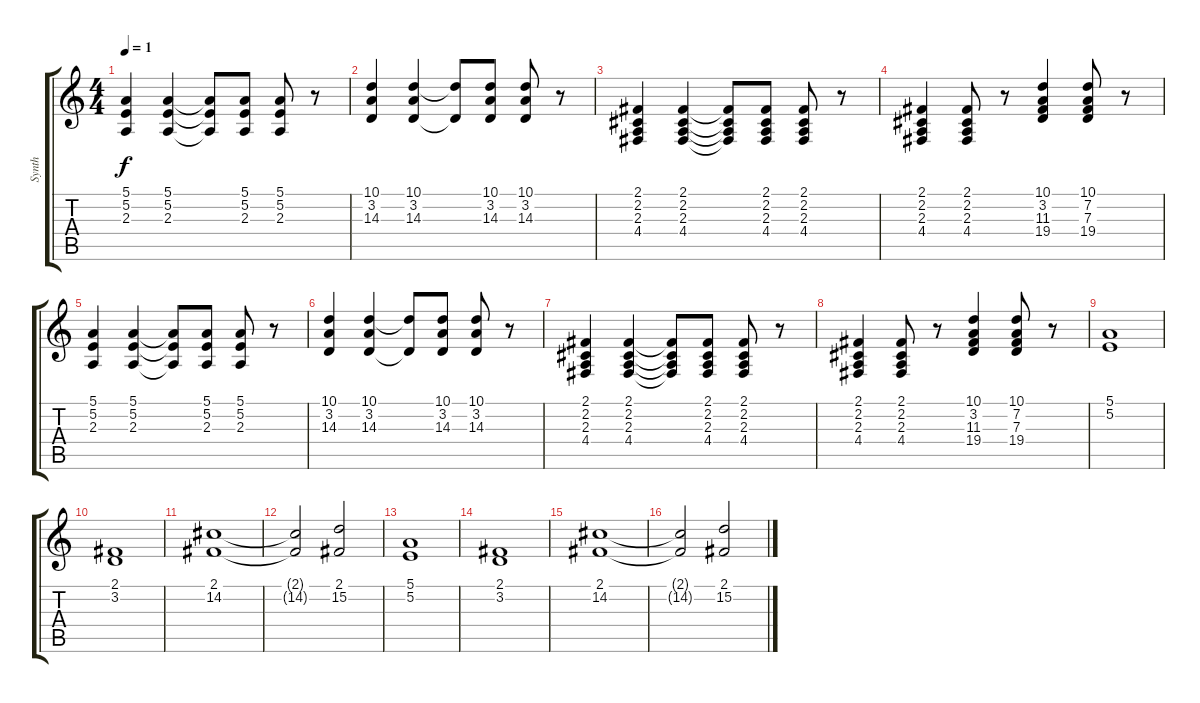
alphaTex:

\track ("Synth" "Synth") {instrument lead2sawtooth}
\staff {score tabs}
\tuning (E4 B3 G3 D3 A2 E2) {hide}
\ts (4 4)
\tempo 1
\clef g2
\ks c
(5.1 5.2 2.3).4{dy f} (5.1 5.2 2.3).4 (5.1{t} 5.2{t} 2.3{t}).8 (5.1 5.2 2.3).8 (5.1 5.2 2.3).8 r.8 |
(10.1 3.2 14.3).4 (10.1 3.2 14.3).4 (10.1{t} 3.2{t}).8 (10.1 3.2 14.3).8 (10.1 3.2 14.3).8 r.8 |
(2.1 2.2 2.3 4.4).4 (2.1 2.2 2.3 4.4).4 (2.1{t} 2.2{t} 2.3{t} 4.4{t}).8 (2.1 2.2 2.3 4.4).8 (2.1 2.2 2.3 4.4).8 r.8 |
(2.1 2.2 2.3 4.4).4 (2.1 2.2 2.3 4.4).8 r.8 (10.1 3.2 11.3 19.4).4 (10.1 7.2 7.3 19.4).8 r.8 |
(5.1 5.2 2.3).4 (5.1 5.2 2.3).4 (5.1{t} 5.2{t} 2.3{t}).8 (5.1 5.2 2.3).8 (5.1 5.2 2.3).8 r.8 |
(10.1 3.2 14.3).4 (10.1 3.2 14.3).4 (10.1{t} 3.2{t}).8 (10.1 3.2 14.3).8 (10.1 3.2 14.3).8 r.8 |
(2.1 2.2 2.3 4.4).4 (2.1 2.2 2.3 4.4).4 (2.1{t} 2.2{t} 2.3{t} 4.4{t}).8 (2.1 2.2 2.3 4.4).8 (2.1 2.2 2.3 4.4).8 r.8 |
(2.1 2.2 2.3 4.4).4 (2.1 2.2 2.3 4.4).8 r.8 (10.1 3.2 11.3 19.4).4 (10.1 7.2 7.3 19.4).8 r.8 |
(5.1 5.2).1 |
(2.1 3.2).1 |
(2.1 14.2).1 |
(2.1{t} 14.2{t}).2 (2.1 15.2).2 |
(5.1 5.2).1 |
(2.1 3.2).1 |
(2.1 14.2).1 |
(2.1{t} 14.2{t}).2 (2.1 15.2).2
